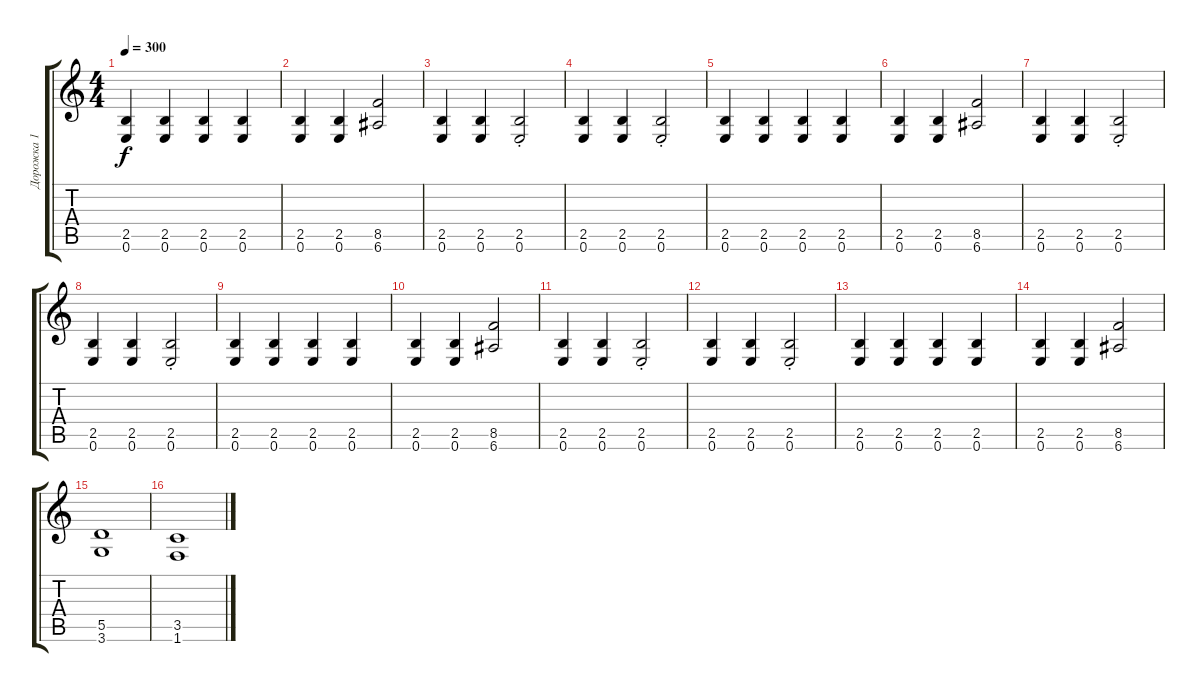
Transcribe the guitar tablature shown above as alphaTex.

\track ("Дорожка 1" "Дорожка 1") {instrument distortionguitar}
\staff {score tabs}
\tuning (E4 B3 G3 D3 A2 E2) {hide}
\ts (4 4)
\tempo 300
\clef g2
\ks c
(2.5 0.6).4{dy f} (2.5 0.6).4 (2.5 0.6).4 (2.5 0.6).4 |
(2.5 0.6).4 (2.5 0.6).4 (8.5 6.6).2 |
(2.5 0.6).4 (2.5 0.6).4 (2.5{st} 0.6{st}).2 |
(2.5 0.6).4 (2.5 0.6).4 (2.5{st} 0.6{st}).2 |
(2.5 0.6).4 (2.5 0.6).4 (2.5 0.6).4 (2.5 0.6).4 |
(2.5 0.6).4 (2.5 0.6).4 (8.5 6.6).2 |
(2.5 0.6).4 (2.5 0.6).4 (2.5{st} 0.6{st}).2 |
(2.5 0.6).4 (2.5 0.6).4 (2.5{st} 0.6{st}).2 |
(2.5 0.6).4 (2.5 0.6).4 (2.5 0.6).4 (2.5 0.6).4 |
(2.5 0.6).4 (2.5 0.6).4 (8.5 6.6).2 |
(2.5 0.6).4 (2.5 0.6).4 (2.5{st} 0.6{st}).2 |
(2.5 0.6).4 (2.5 0.6).4 (2.5{st} 0.6{st}).2 |
(2.5 0.6).4 (2.5 0.6).4 (2.5 0.6).4 (2.5 0.6).4 |
(2.5 0.6).4 (2.5 0.6).4 (8.5 6.6).2 |
(5.5 3.6).1 |
(3.5 1.6).1
